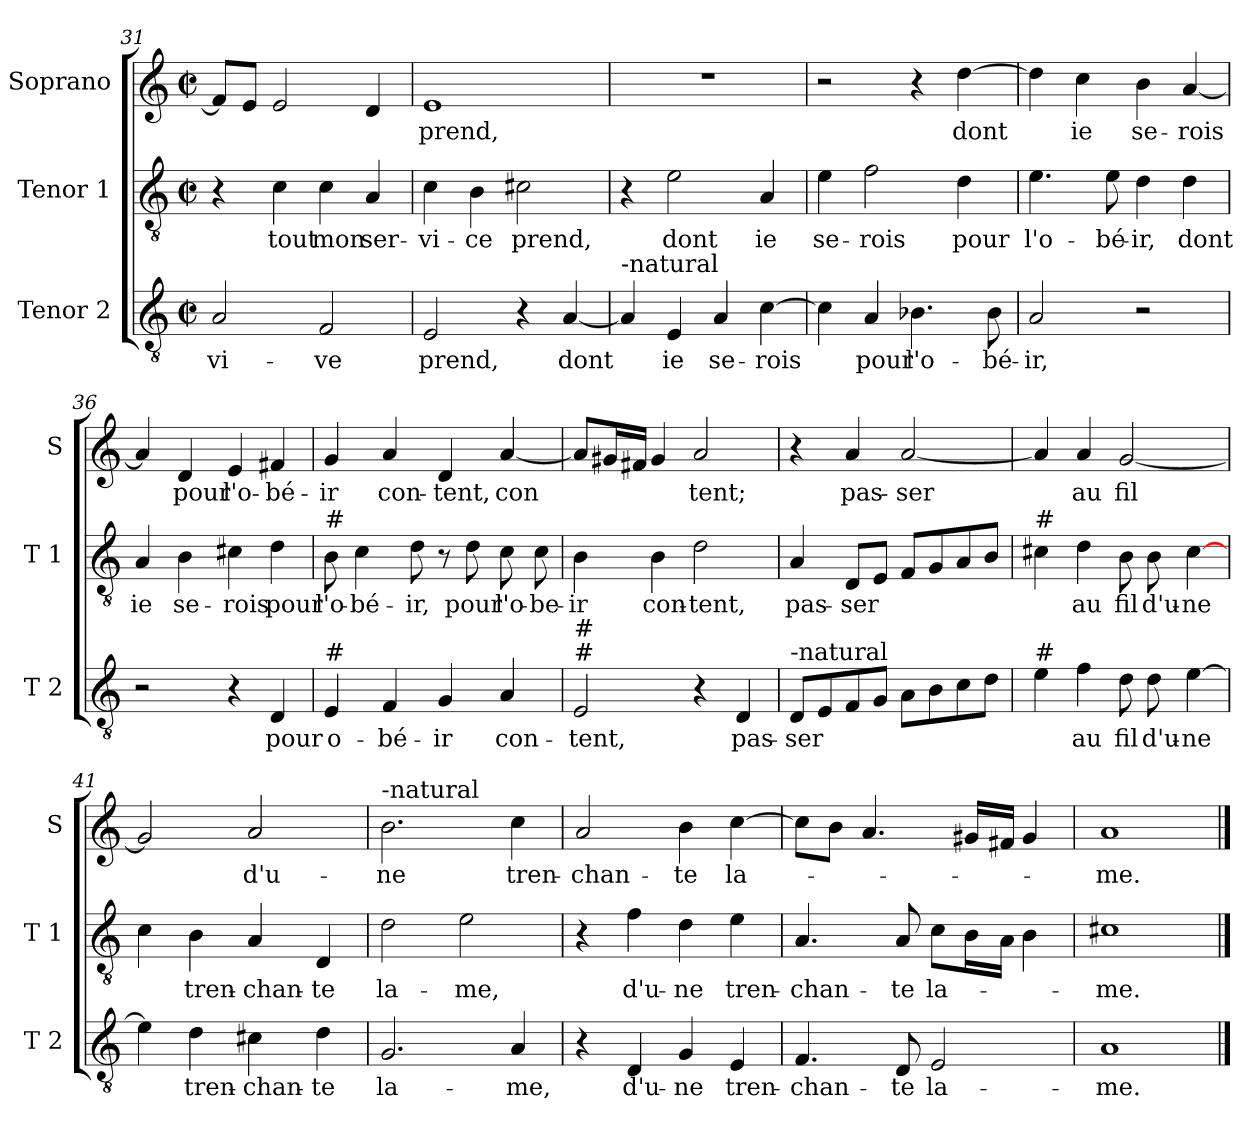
**kern	**text	**kern	**text	**kern	**text
*part3	*part3	*part2	*part2	*part1	*part1
*staff3	*staff3	*staff2	*staff2	*staff1	*staff1
*I"Tenor 2	*	*I"Tenor 1	*	*I"Soprano	*
*I'T 2	*	*I'T 1	*	*I'S	*
!!LO:LB:g=z
*clefGv2	*	*clefGv2	*	*clefG2	*
*k[]	*	*k[]	*	*k[]	*
*C:	*	*C:	*	*C:	*
*M2/2	*	*M2/2	*	*M2/2	*
*met(c|)	*	*met(c|)	*	*met(c|)	*
=31	=31	=31	=31	=31	=31
!	!LO:LY:b	!	!	!	!
2A/	-vi-	4r	.	8f/L]	.
.	.	.	.	8e/J	.
!	!	!	!LO:LY:b	!	!
.	.	4c\	tout	2e/	.
!	!LO:LY:b	!	!LO:LY:b	!	!
2F/	-ve	4c\	mon	.	.
!	!	!	!LO:LY:b	!	!
.	.	4A/	ser-	4d/	.
=32	=32	=32	=32	=32	=32
!	!LO:LY:b	!	!LO:LY:b	!	!LO:LY:b
2E/	prend,	4c\	-vi-	1e	prend,
!	!	!	!LO:LY:b	!	!
.	.	4B\	-ce	.	.
!	!	!	!LO:LY:b	!	!
4r	.	2c#X\	prend,	.	.
!	!LO:LY:b	!	!	!	!
[4A/	dont	.	.	.	.
=33	=33	=33	=33	=33	=33
!LO:TX:a:t=-natural	!	!	!	!	!
4A/]	.	4r	.	1r	.
!	!LO:LY:b	!	!LO:LY:b	!	!
4E/	ie	2e\	dont	.	.
!	!LO:LY:b	!	!	!	!
4A/	se-	.	.	.	.
!	!LO:LY:b	!	!LO:LY:b	!	!
[4c\	-rois	4A/	ie	.	.
=34	=34	=34	=34	=34	=34
!	!	!	!LO:LY:b	!	!
4c\]	.	4e\	se-	2r	.
!	!LO:LY:b	!	!LO:LY:b	!	!
4A/	pour	2f\	-rois	.	.
!	!LO:LY:b	!	!	!	!
4.B-X\	l'o-	.	.	4r	.
!	!	!	!LO:LY:b	!	!LO:LY:b
.	.	4d\	pour	[4dd\	dont
!	!LO:LY:b	!	!	!	!
8B-\	-bé-	.	.	.	.
=35	=35	=35	=35	=35	=35
!	!LO:LY:b	!	!LO:LY:b	!	!
2A/	-ir,	4.e\	l'o-	4dd\]	.
!	!	!	!	!	!LO:LY:b
.	.	.	.	4cc\	ie
!	!	!	!LO:LY:b	!	!
.	.	8e\	-bé-	.	.
!	!	!	!LO:LY:b	!	!LO:LY:b
2r	.	4d\	-ir,	4b\	se-
!	!	!	!LO:LY:b	!	!LO:LY:b
.	.	4d\	dont	[4a/	-rois
!!LO:PB:g=z
=36	=36	=36	=36	=36	=36
!	!	!	!LO:LY:b	!	!
2r	.	4A/	ie	4a/]	.
!	!	!	!LO:LY:b	!	!LO:LY:b
.	.	4B\	se-	4d/	pour
!	!	!	!LO:LY:b	!	!LO:LY:b
4r	.	4c#X\	-rois	4e/	l'o-
!	!LO:LY:b	!	!LO:LY:b	!	!LO:LY:b
4D/	pour	4d\	pour	4f#X/	-bé-
=37	=37	=37	=37	=37	=37
!	!	!LO:TX:a:t=#	!	!	!
!LO:TX:a:t=#	!	!	!	!	!
!	!LO:LY:b	!	!LO:LY:b	!	!LO:LY:b
4E/	o-	8B\	l'o-	4g/	-ir
!	!	!	!LO:LY:b	!	!
.	.	4c\	-bé-	.	.
!	!LO:LY:b	!	!	!	!LO:LY:b
4F/	-bé-	.	.	4a/	con-
!	!	!	!LO:LY:b	!	!
.	.	8d\	-ir,	.	.
!	!LO:LY:b	!	!	!	!LO:LY:b
4G/	-ir	8r	.	4d/	-tent,
!	!	!	!LO:LY:b	!	!
.	.	8d\	pour	.	.
!	!LO:LY:b	!	!LO:LY:b	!	!LO:LY:b
4A/	con-	8c\	l'o-	[4a/	con
!	!	!	!LO:LY:b	!	!
.	.	8c\	-be-	.	.
=38	=38	=38	=38	=38	=38
!LO:TX:a:t=#	!	!	!	!	!
!LO:TX:a:t=#	!	!	!	!	!
!	!LO:LY:b	!	!LO:LY:b	!	!
2E/	-tent,	4B\	-ir	8a/L]	.
.	.	.	.	16g#X/L	.
.	.	.	.	16f#X/JJ	.
!	!	!	!LO:LY:b	!	!
.	.	4B\	con-	4g#/	.
!	!	!	!LO:LY:b	!	!LO:LY:b
4r	.	2d\	-tent,	2a/	tent;
!	!LO:LY:b	!	!	!	!
4D/	pas-	.	.	.	.
=39	=39	=39	=39	=39	=39
!LO:TX:a:t=-natural	!	!	!	!	!
!	!LO:LY:b	!	!LO:LY:b	!	!
8D/L	-ser	4A/	pas-	4r	.
8E/	.	.	.	.	.
!	!	!	!LO:LY:b	!	!LO:LY:b
8F/	.	8D/L	-ser	4a/	pas-
8G/J	.	8E/J	.	.	.
!	!	!	!	!	!LO:LY:b
8A\L	.	8F/L	.	[2a/	-ser
8B\	.	8G/	.	.	.
8c\	.	8A/	.	.	.
8d\J	.	8B/J	.	.	.
=40	=40	=40	=40	=40	=40
!	!	!LO:TX:a:t=#	!	!	!
!LO:TX:a:t=#	!	!	!	!	!
4e\	.	4c#X\	.	4a/]	.
!	!LO:LY:b	!	!LO:LY:b	!	!LO:LY:b
4f\	au	4d\	au	4a/	au
!	!LO:LY:b	!	!LO:LY:b	!	!LO:LY:b
8d\	fil	8B\	fil	[2g/	fil
!	!LO:LY:b	!	!LO:LY:b	!	!
8d\	d'u-	8B\	d'u-	.	.
!	!LO:LY:b	!	!LO:LY:b	!	!
[4e\	-ne	[4c#\	-ne	.	.
!!LO:LB:g=z
=41	=41	=41	=41	=41	=41
4e\]	.	4c\	.	2g/]	.
!	!LO:LY:b	!	!LO:LY:b	!	!
4d\	tren-	4B\	tren-	.	.
!	!LO:LY:b	!	!LO:LY:b	!	!LO:LY:b
4c#X\	-chan-	4A/	-chan-	2a/	d'u-
!	!LO:LY:b	!	!LO:LY:b	!	!
4d\	-te	4D/	-te	.	.
=42	=42	=42	=42	=42	=42
!	!	!	!	!LO:TX:a:t=-natural	!
!	!LO:LY:b	!	!LO:LY:b	!	!LO:LY:b
2.G/	la-	2d\	la-	2.b\	-ne
!	!	!	!LO:LY:b	!	!
.	.	2e\	-me,	.	.
!	!LO:LY:b	!	!	!	!LO:LY:b
4A/	-me,	.	.	4cc\	tren-
=43	=43	=43	=43	=43	=43
!	!	!	!	!	!LO:LY:b
4r	.	4r	.	2a/	-chan-
!	!LO:LY:b	!	!LO:LY:b	!	!
4D/	d'u-	4f\	d'u-	.	.
!	!LO:LY:b	!	!LO:LY:b	!	!LO:LY:b
4G/	-ne	4d\	-ne	4b\	-te
!	!LO:LY:b	!	!LO:LY:b	!	!LO:LY:b
4E/	tren-	4e\	tren-	[4cc\	la-
=44	=44	=44	=44	=44	=44
!	!LO:LY:b	!	!LO:LY:b	!	!
4.F/	-chan-	4.A/	-chan-	8cc\L]	.
.	.	.	.	8b\J	.
.	.	.	.	4.a/	.
!	!LO:LY:b	!	!LO:LY:b	!	!
8D/	-te	8A/	-te	.	.
!	!LO:LY:b	!	!LO:LY:b	!	!
2E/	la-	8c\L	la-	.	.
.	.	16B\L	.	16g#X/LL	.
.	.	16A\JJ	.	16f#X/JJ	.
.	.	4B\	.	4g#/	.
=45	=45	=45	=45	=45	=45
!	!LO:LY:b	!	!LO:LY:b	!	!LO:LY:b
1A	-me.	1c#X	-me.	1a	-me.
==	==	==	==	==	==
*-	*-	*-	*-	*-	*-
